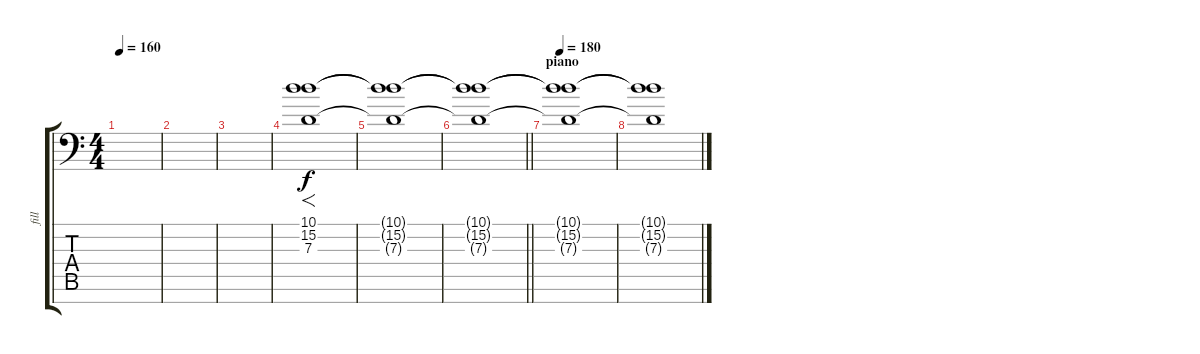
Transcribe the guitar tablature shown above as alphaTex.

\track ("fill" "fill") {instrument stringensemble2}
\staff {score tabs}
\tuning (E4 B3 G3 D3 A2 E2 C-1) {hide}
\ts (4 4)
\tempo 160
\clef f4
\ks c
|
|
|
(10.1 15.2 7.3).1{f} |
(10.1{t} 15.2{t} 7.3{t}).1 |
\barLineRight lightlight
(10.1{t} 15.2{t} 7.3{t}).1 |
\section ("" "piano")
\tempo 180
(10.1{t} 15.2{t} 7.3{t}).1 |
(10.1{t} 15.2{t} 7.3{t}).1
